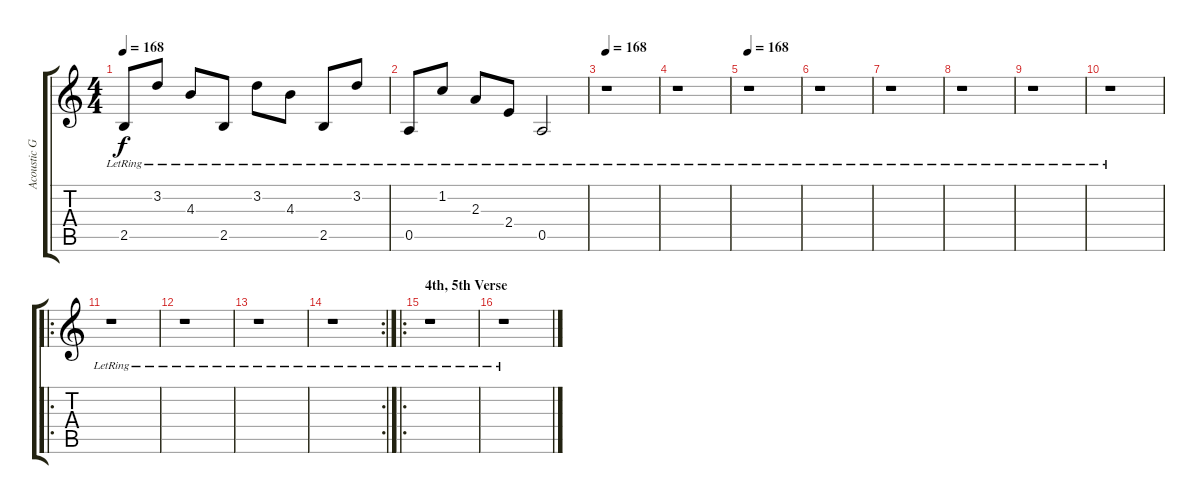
\track ("Acoustic Guitar" "Acoustic G") {instrument acousticguitarnylon}
\staff {score tabs}
\tuning (E4 B3 G3 D3 A2 E2) {hide}
\ts (4 4)
\tempo 168
\clef g2
\ks c
2.5{lr}.8{dy f} 3.2{lr}.8 4.3{lr}.8 2.5{lr}.8 3.2{lr}.8 4.3{lr}.8 2.5{lr}.8 3.2{lr}.8 |
0.5{lr}.8 1.2{lr}.8 2.3{lr}.8 2.4{lr}.8 0.5{lr}.2 |
\tempo 168
r.1 |
r.1 |
\tempo 168
r.1 |
r.1 |
r.1 |
r.1 |
r.1 |
r.1 |
\ro
r.1 |
r.1 |
r.1 |
\rc 2
r.1 |
\ro
\section ("" "4th, 5th Verse")
r.1 |
r.1
